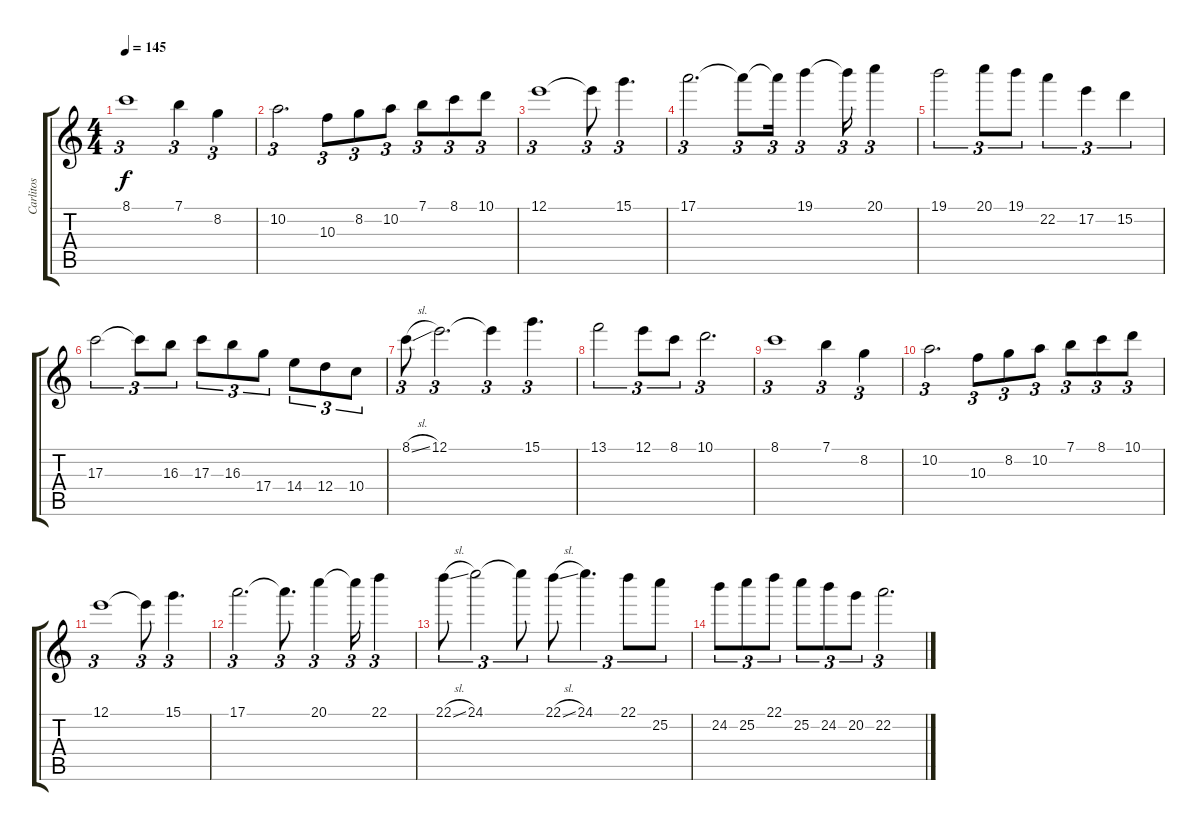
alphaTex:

\track ("Carlitos" "Carlitos") {instrument distortionguitar}
\staff {score tabs}
\tuning (E4 B3 G3 D3 A2 E2) {hide}
\ts (4 4)
\tempo 145
\clef g2
\ks c
8.1.1{tu (3 2) dy f} 7.1.4{tu (3 2)} 8.2.4{tu (3 2)} |
10.2.2{d tu (3 2)} 10.3.8{tu (3 2)} 8.2.8{tu (3 2)} 10.2.8{tu (3 2)} 7.1.8{tu (3 2)} 8.1.8{tu (3 2)} 10.1.8{tu (3 2)} |
12.1.1{tu (3 2)} 12.1{t}.8{tu (3 2)} 15.1.4{d tu (3 2)} |
17.1.2{d tu (3 2)} 17.1{t}.8{tu (3 2)} 17.1{t}.16{tu (3 2)} 19.1.4{tu (3 2)} 19.1{t}.16{tu (3 2)} 20.1.4{tu (3 2)} |
19.1.2{tu (3 2)} 20.1.8{tu (3 2)} 19.1.8{tu (3 2)} 22.2.4{tu (3 2)} 17.2.4{tu (3 2)} 15.2.4{tu (3 2)} |
17.3.2{tu (3 2)} 17.3{t}.8{tu (3 2)} 16.3.8{tu (3 2)} 17.3.8{tu (3 2)} 16.3.8{tu (3 2)} 17.4.8{tu (3 2)} 14.4.8{tu (3 2)} 12.4.8{tu (3 2)} 10.4.8{tu (3 2)} |
8.1{sl}.8{tu (3 2)} 12.1.2{d tu (3 2)} 12.1{t}.4{tu (3 2)} 15.1.4{d tu (3 2)} |
13.1.2{tu (3 2)} 12.1.8{tu (3 2)} 8.1.8{tu (3 2)} 10.1.2{d tu (3 2)} |
8.1.1{tu (3 2)} 7.1.4{tu (3 2)} 8.2.4{tu (3 2)} |
10.2.2{d tu (3 2)} 10.3.8{tu (3 2)} 8.2.8{tu (3 2)} 10.2.8{tu (3 2)} 7.1.8{tu (3 2)} 8.1.8{tu (3 2)} 10.1.8{tu (3 2)} |
12.1.1{tu (3 2)} 12.1{t}.8{tu (3 2)} 15.1.4{d tu (3 2)} |
17.1.2{d tu (3 2)} 17.1{t}.8{d tu (3 2)} 20.1.4{tu (3 2)} 20.1{t}.16{tu (3 2)} 22.1.4{tu (3 2)} |
22.1{sl}.8{tu (3 2)} 24.1.2{tu (3 2)} 24.1{t}.8{tu (3 2)} 22.1{sl}.8{tu (3 2)} 24.1.4{d tu (3 2)} 22.1.8{tu (3 2)} 25.2.8{tu (3 2)} |
24.2.8{tu (3 2)} 25.2.8{tu (3 2)} 22.1.8{tu (3 2)} 25.2.8{tu (3 2)} 24.2.8{tu (3 2)} 20.2.8{tu (3 2)} 22.2.2{d tu (3 2)}
